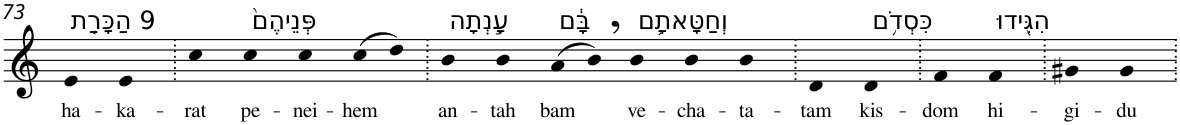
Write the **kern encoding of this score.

**kern	**text
*part1	*part1
*staff1	*staff1
*I"Piano	*
*I'Pno	*
!!LO:PB:g=z
*clefG2	*
*k[]	*
=73	=73
!LO:TX:a:t=9 הַכָּרַ֤ת	!
!	!LO:LY:b
4e	ha-
!	!LO:LY:b
4e	-ka-
=74.	=74.
!	!LO:LY:b
4cc	-rat
!LO:TX:a:t=פְּנֵיהֶם֙	!
!	!LO:LY:b
4cc	pe-
!	!LO:LY:b
4cc	-nei-
!	!LO:LY:b
(8cc	-hem
8dd)	.
=75.	=75.
!LO:TX:a:t=עָ֣נְתָה	!
!	!LO:LY:b
4b	an-
!	!LO:LY:b
4b	-tah
!LO:TX:a:t=בָּ֔ם	!
!	!LO:LY:b
(8a	bam
8b,)	.
!LO:TX:a:t=וְחַטָּאתָ֛ם	!
!	!LO:LY:b
4b	ve-
!	!LO:LY:b
4b	-cha-
!	!LO:LY:b
4b	-ta-
=76.	=76.
!	!LO:LY:b
4d	-tam
!LO:TX:a:t=כִּסְדֹ֥ם	!
!	!LO:LY:b
4d	kis-
=77.	=77.
!	!LO:LY:b
4f	-dom
!LO:TX:a:t=הִגִּ֖ידוּ	!
!	!LO:LY:b
4f	hi-
=78.	=78.
!	!LO:LY:b
4g#X	-gi-
!	!LO:LY:b
4g#	-du
=.	=.
*-	*-
